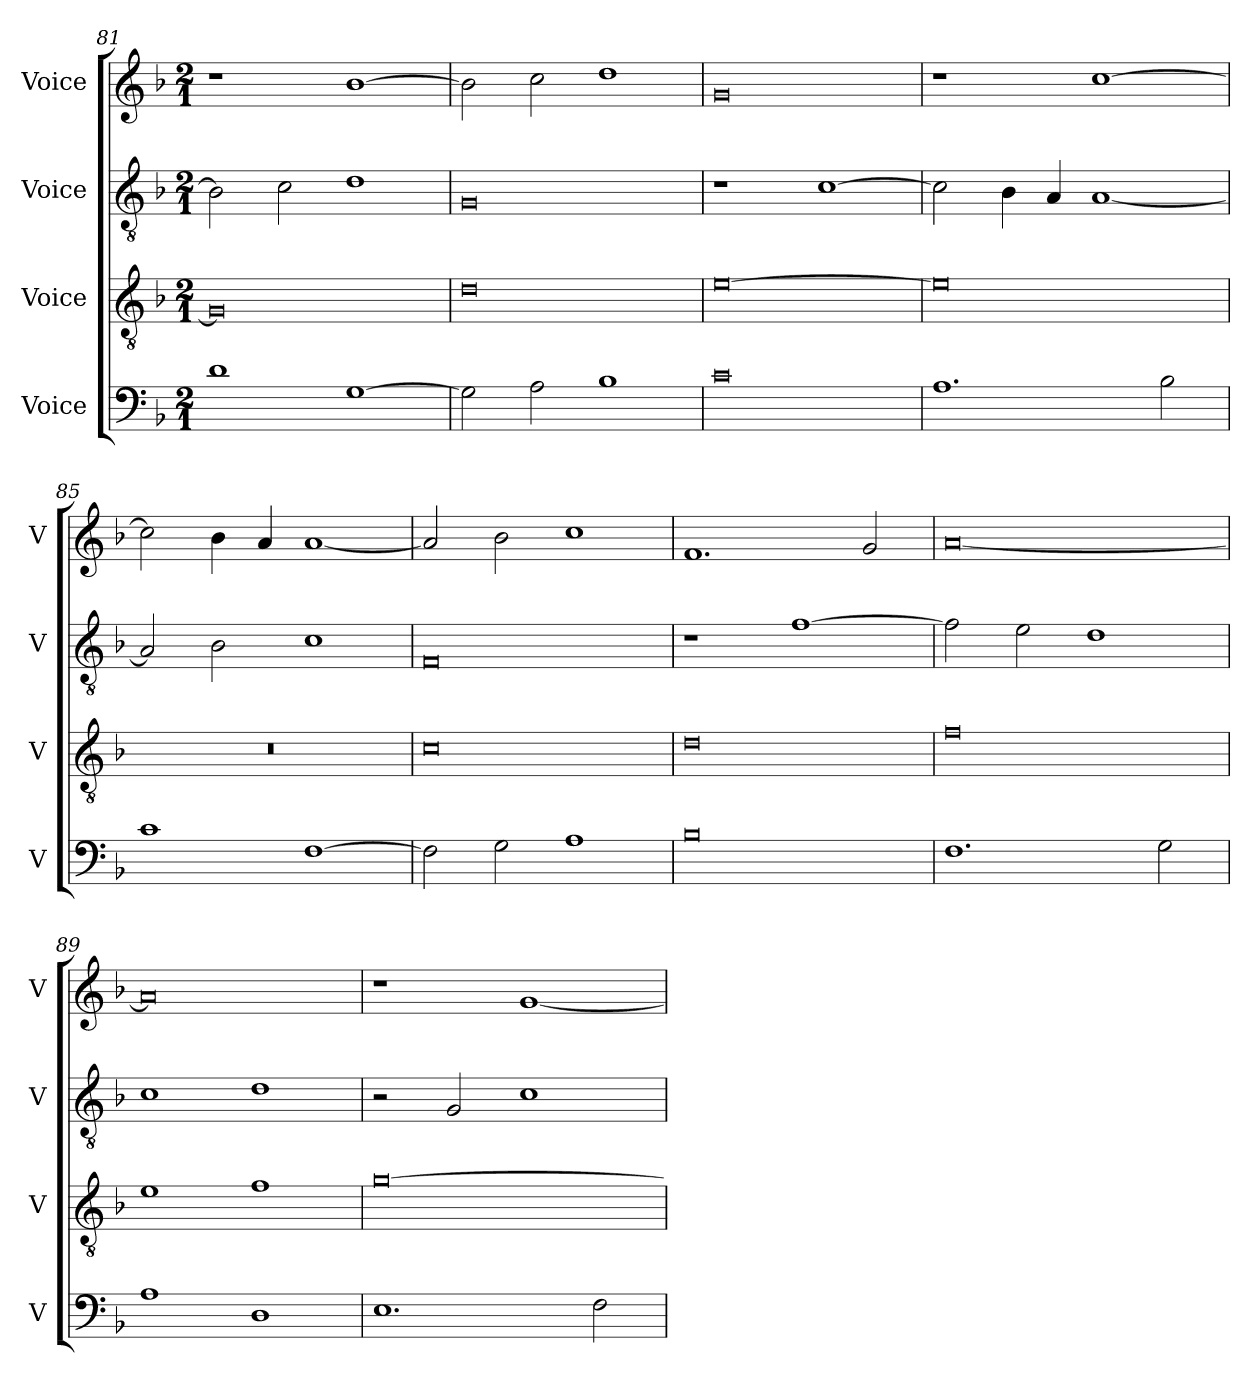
**kern	**kern	**kern	**kern
*part4	*part3	*part2	*part1
*staff4	*staff3	*staff2	*staff1
*I"Voice	*I"Voice	*I"Voice	*I"Voice
*I'V	*I'V	*I'V	*I'V
!!LO:PB:g=z
*clefF4	*clefGv2	*clefGv2	*clefG2
*k[b-]	*k[b-]	*k[b-]	*k[b-]
*M2/1	*M2/1	*M2/1	*M2/1
=81	=81	=81	=81
1d	0G]	2B-\]	1r
.	.	2c\	.
[1G	.	1d	[1b-
=82	=82	=82	=82
2G\]	0d	0G	2b-\]
2A\	.	.	2cc\
1B-	.	.	1dd
=83	=83	=83	=83
0c	[0e	1r	0g
.	.	[1c	.
=84	=84	=84	=84
1.A	0e]	2c\]	1r
.	.	4B-\	.
.	.	4A/	.
.	.	[1A	[1cc
2B-\	.	.	.
!!LO:LB:g=z
=85	=85	=85	=85
1c	0r	2A/]	2cc\]
.	.	2B-\	4b-\
.	.	.	4a/
[1F	.	1c	[1a
=86	=86	=86	=86
2F\]	0c	0F	2a/]
2G\	.	.	2b-\
1A	.	.	1cc
=87	=87	=87	=87
0B-	0d	1r	1.f
.	.	[1f	.
.	.	.	2g/
=88	=88	=88	=88
1.F	0f	2f\]	[0a
.	.	2e\	.
.	.	1d	.
2G\	.	.	.
!!LO:LB:g=z
=89	=89	=89	=89
1A	1e	1c	0a]
1D	1f	1d	.
=90	=90	=90	=90
1.E	[0g	2r	1r
.	.	2G/	.
.	.	1c	[1g
2F\	.	.	.
=	=	=	=
*-	*-	*-	*-
